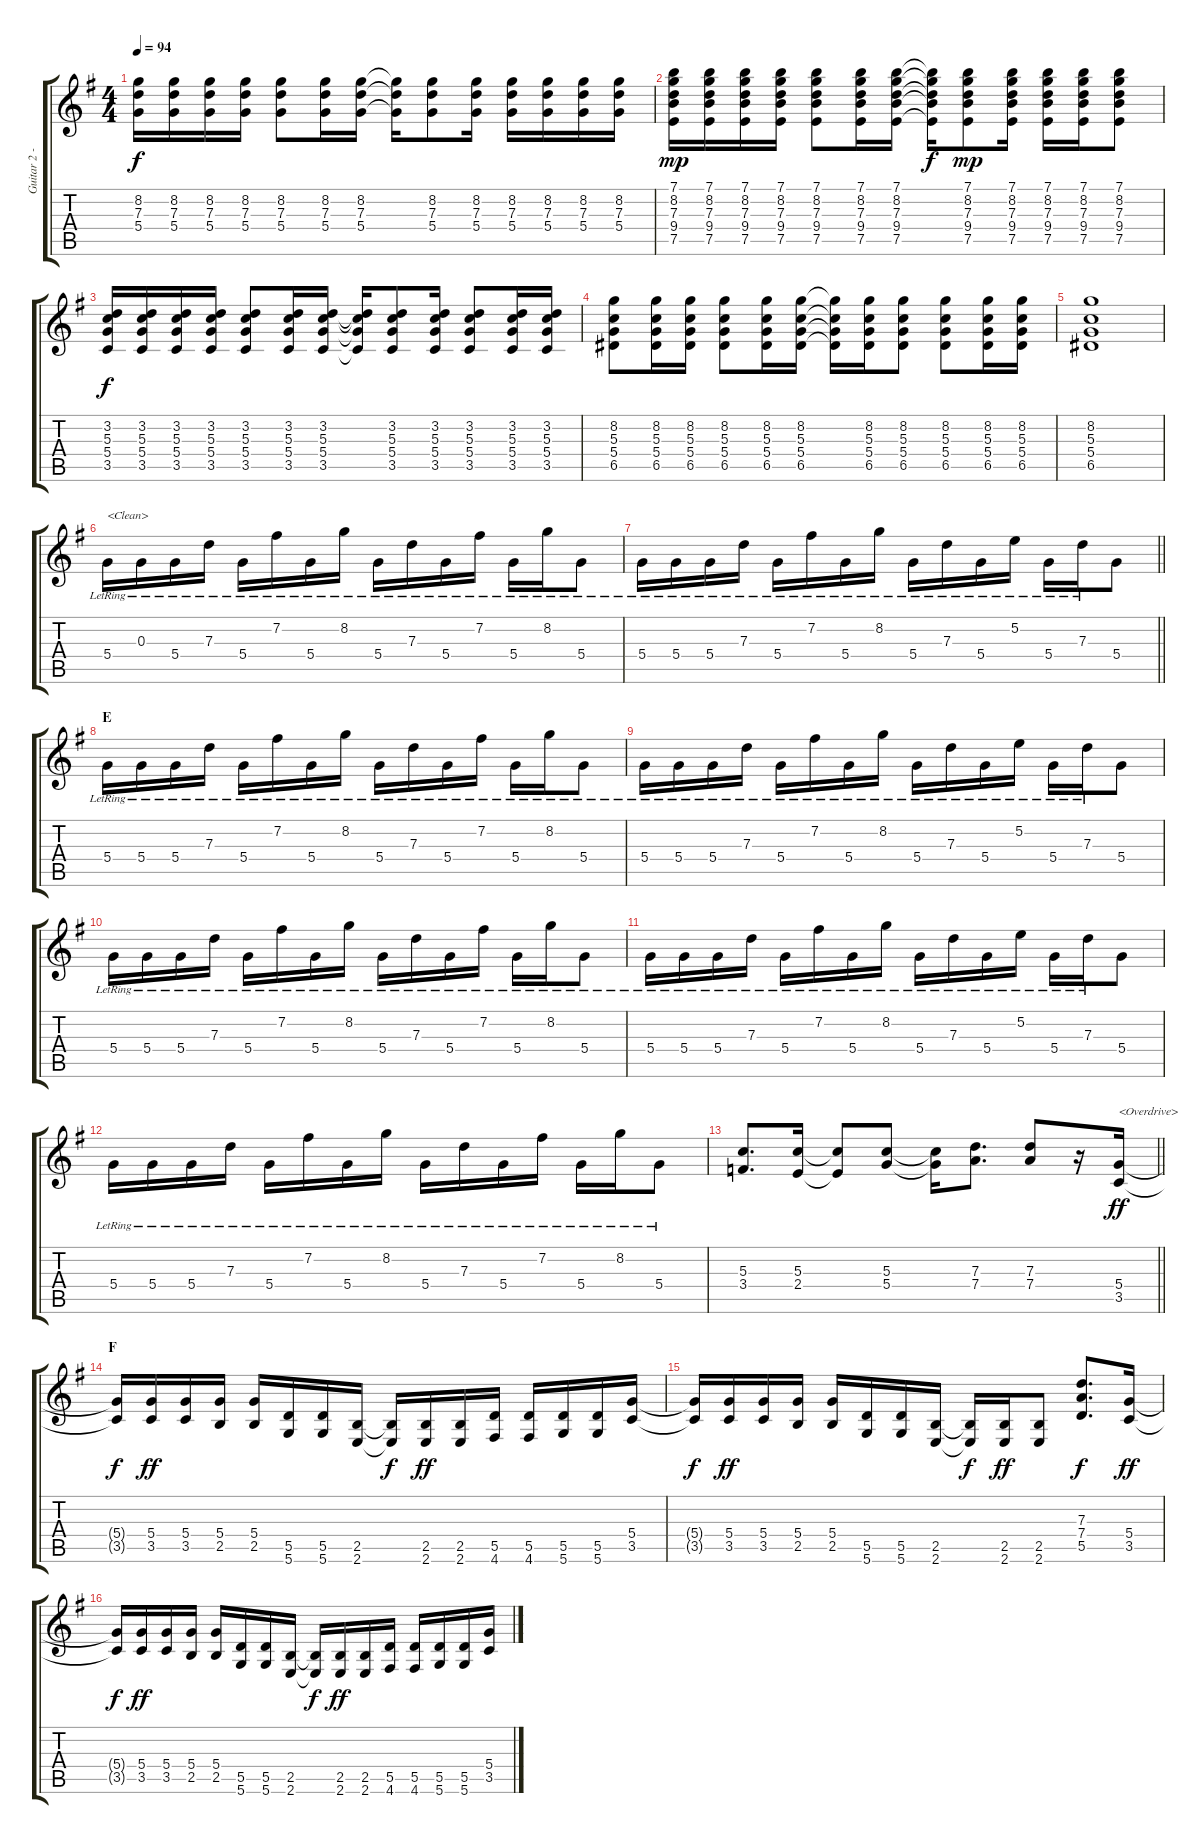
\track ("Guitar 2 - Sunao" "Guitar 2 -") {instrument electricguitarjazz}
\staff {score tabs}
\tuning (E4 B3 G3 D3 A2 D2) {hide}
\ts (4 4)
\tempo 94
\clef g2
\ks g
(8.2 7.3 5.4).16{dy f} (8.2 7.3 5.4).16 (8.2 7.3 5.4).16 (8.2 7.3 5.4).16 (8.2 7.3 5.4).8 (8.2 7.3 5.4).16 (8.2 7.3 5.4).16 (8.2{t} 7.3{t} 5.4{t}).16 (8.2 7.3 5.4).8 (8.2 7.3 5.4).16 (8.2 7.3 5.4).16 (8.2 7.3 5.4).16 (8.2 7.3 5.4).16 (8.2 7.3 5.4).16 |
(7.1 8.2 7.3 9.4 7.5).16{dy mp} (7.1 8.2 7.3 9.4 7.5).16 (7.1 8.2 7.3 9.4 7.5).16 (7.1 8.2 7.3 9.4 7.5).16 (7.1 8.2 7.3 9.4 7.5).8 (7.1 8.2 7.3 9.4 7.5).16 (7.1 8.2 7.3 9.4 7.5).16 (7.1{t} 8.2{t} 7.3{t} 9.4{t} 7.5{t}).16{dy f} (7.1 8.2 7.3 9.4 7.5).8{dy mp} (7.1 8.2 7.3 9.4 7.5).16 (7.1 8.2 7.3 9.4 7.5).16 (7.1 8.2 7.3 9.4 7.5).16 (7.1 8.2 7.3 9.4 7.5).8 |
(3.2 5.3 5.4 3.5).16{dy f} (3.2 5.3 5.4 3.5).16 (3.2 5.3 5.4 3.5).16 (3.2 5.3 5.4 3.5).16 (3.2 5.3 5.4 3.5).8 (3.2 5.3 5.4 3.5).16 (3.2 5.3 5.4 3.5).16 (3.2{t} 5.3{t} 5.4{t} 3.5{t}).16 (3.2 5.3 5.4 3.5).8 (3.2 5.3 5.4 3.5).16 (3.2 5.3 5.4 3.5).8 (3.2 5.3 5.4 3.5).16 (3.2 5.3 5.4 3.5).16 |
(8.2 5.3 5.4 6.5).8 (8.2 5.3 5.4 6.5).16 (8.2 5.3 5.4 6.5).16 (8.2 5.3 5.4 6.5).8 (8.2 5.3 5.4 6.5).16 (8.2 5.3 5.4 6.5).16 (8.2{t} 5.3{t} 5.4{t} 6.5{t}).16 (8.2 5.3 5.4 6.5).16 (8.2 5.3 5.4 6.5).8 (8.2 5.3 5.4 6.5).8 (8.2 5.3 5.4 6.5).16 (8.2 5.3 5.4 6.5).16 |
(8.2 5.3 5.4 6.5).1 |
5.4{lr}.16{txt "<Clean>" volume 9 balance 8 instrument electricguitarjazz} 0.3{lr}.16 5.4{lr}.16 7.3{lr}.16 5.4{lr}.16 7.2{lr}.16 5.4{lr}.16 8.2{lr}.16 5.4{lr}.16 7.3{lr}.16 5.4{lr}.16 7.2{lr}.16 5.4{lr}.16 8.2{lr}.16 5.4{lr}.8 |
\barLineRight lightlight
5.4{lr}.16 5.4{lr}.16 5.4{lr}.16 7.3{lr}.16 5.4{lr}.16 7.2{lr}.16 5.4{lr}.16 8.2{lr}.16 5.4{lr}.16 7.3{lr}.16 5.4{lr}.16 5.2{lr}.16 5.4{lr}.16 7.3{lr}.16 5.4.8 |
\section ("" "E")
5.4{lr}.16 5.4{lr}.16 5.4{lr}.16 7.3{lr}.16 5.4{lr}.16 7.2{lr}.16 5.4{lr}.16 8.2{lr}.16 5.4{lr}.16 7.3{lr}.16 5.4{lr}.16 7.2{lr}.16 5.4{lr}.16 8.2{lr}.16 5.4{lr}.8 |
5.4{lr}.16 5.4{lr}.16 5.4{lr}.16 7.3{lr}.16 5.4{lr}.16 7.2{lr}.16 5.4{lr}.16 8.2{lr}.16 5.4{lr}.16 7.3{lr}.16 5.4{lr}.16 5.2{lr}.16 5.4{lr}.16 7.3{lr}.16 5.4.8 |
5.4{lr}.16 5.4{lr}.16 5.4{lr}.16 7.3{lr}.16 5.4{lr}.16 7.2{lr}.16 5.4{lr}.16 8.2{lr}.16 5.4{lr}.16 7.3{lr}.16 5.4{lr}.16 7.2{lr}.16 5.4{lr}.16 8.2{lr}.16 5.4{lr}.8 |
5.4{lr}.16 5.4{lr}.16 5.4{lr}.16 7.3{lr}.16 5.4{lr}.16 7.2{lr}.16 5.4{lr}.16 8.2{lr}.16 5.4{lr}.16 7.3{lr}.16 5.4{lr}.16 5.2{lr}.16 5.4{lr}.16 7.3{lr}.16 5.4.8 |
5.4{lr}.16 5.4{lr}.16 5.4{lr}.16 7.3{lr}.16 5.4{lr}.16 7.2{lr}.16 5.4{lr}.16 8.2{lr}.16 5.4{lr}.16 7.3{lr}.16 5.4{lr}.16 7.2{lr}.16 5.4{lr}.16 8.2{lr}.16 5.4{lr}.8 |
\barLineRight lightlight
(5.3 3.4).8{d} (5.3 2.4).16 (5.3{t} 2.4{t}).8 (5.3 5.4).8 (5.3{t} 5.4{t}).16 (7.3 7.4).8{d} (7.3 7.4).8 r.16 (5.4 3.5).16{txt "<Overdrive>" dy ff volume 8 balance 16 instrument overdrivenguitar} |
\section ("" "F")
(5.4{t} 3.5{t}).16{dy f} (5.4 3.5).16{dy ff} (5.4 3.5).16 (5.4 2.5).16 (5.4 2.5).16 (5.5 5.6).16 (5.5 5.6).16 (2.5 2.6).16 (2.5{t} 2.6{t}).16{dy f} (2.5 2.6).16{dy ff} (2.5 2.6).16 (5.5 4.6).16 (5.5 4.6).16 (5.5 5.6).16 (5.5 5.6).16 (5.4 3.5).16 |
(5.4{t} 3.5{t}).16{dy f} (5.4 3.5).16{dy ff} (5.4 3.5).16 (5.4 2.5).16 (5.4 2.5).16 (5.5 5.6).16 (5.5 5.6).16 (2.5 2.6).16 (2.5{t} 2.6{t}).16{dy f} (2.5 2.6).16{dy ff} (2.5 2.6).8 (7.3 7.4 5.5).8{d dy f} (5.4 3.5).16{dy ff} |
(5.4{t} 3.5{t}).16{dy f} (5.4 3.5).16{dy ff} (5.4 3.5).16 (5.4 2.5).16 (5.4 2.5).16 (5.5 5.6).16 (5.5 5.6).16 (2.5 2.6).16 (2.5{t} 2.6{t}).16{dy f} (2.5 2.6).16{dy ff} (2.5 2.6).16 (5.5 4.6).16 (5.5 4.6).16 (5.5 5.6).16 (5.5 5.6).16 (5.4 3.5).16
